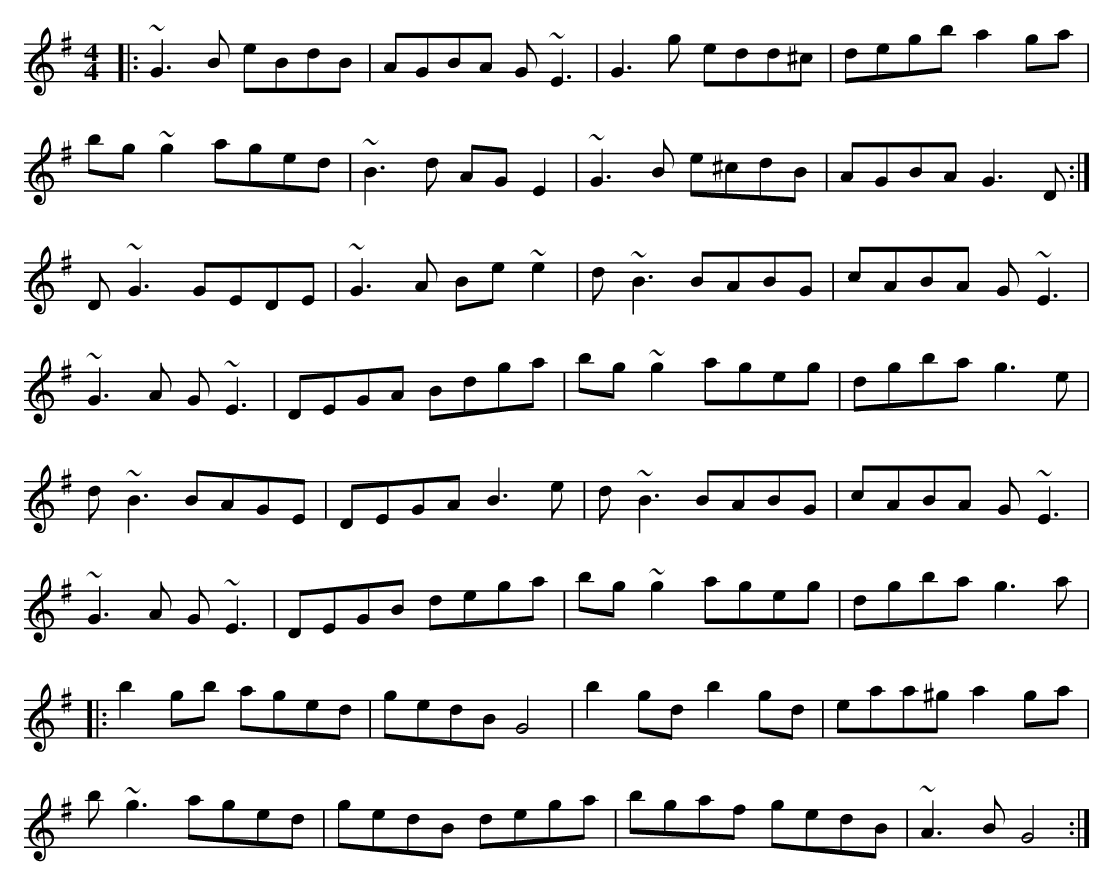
X:1
M:4/4
K:G
|:~G3B eBdB|AGBA G~E3|G3g edd^c|degb a2ga|
bg~g2 aged|~B3d AGE2|~G3B e^cdB|AGBA G3D:|
D~G3 GEDE|~G3A Be~e2|d~B3 BABG|cABA G~E3|
~G3A G~E3|DEGA Bdga|bg~g2 ageg|dgba g3e|
d~B3 BAGE|DEGA B3e|d~B3 BABG|cABA G~E3|
~G3A G~E3|DEGB dega|bg~g2 ageg|dgba g3a|
|:b2gb aged|gedB G4|b2gd b2gd|eaa^g a2ga|
b~g3 aged|gedB dega|bgaf gedB|~A3B G4:|
